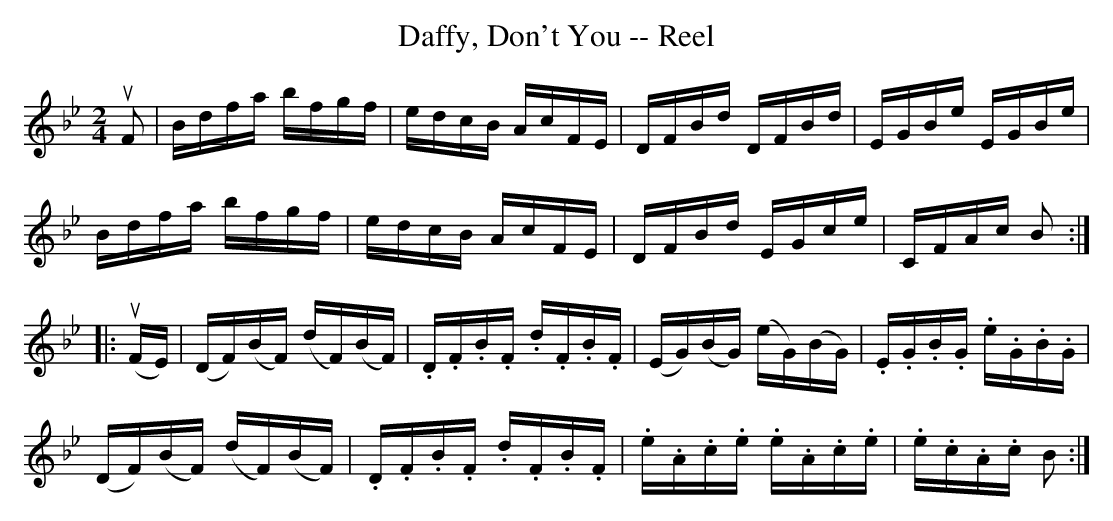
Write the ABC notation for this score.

X:1
T:Daffy, Don't You -- Reel
M:2/4
L:1/16
K:Bb
uF2 |\
Bdfa bfgf | edcB AcFE | DFBd DFBd | EGBe EGBe |
Bdfa bfgf | edcB AcFE | DFBd EGce | CFAc B2::
u(FE) |\
(DF)(BF) (dF)(BF) | .D.F.B.F .d.F.B.F |\
(EG)(BG) (eG)(BG) | .E.G.B.G .e.G.B.G |
(DF)(BF) (dF)(BF) | .D.F.B.F .d.F.B.F |\
.e.A.c.e .e.A.c.e | .e.c.A.c  B2     :|
